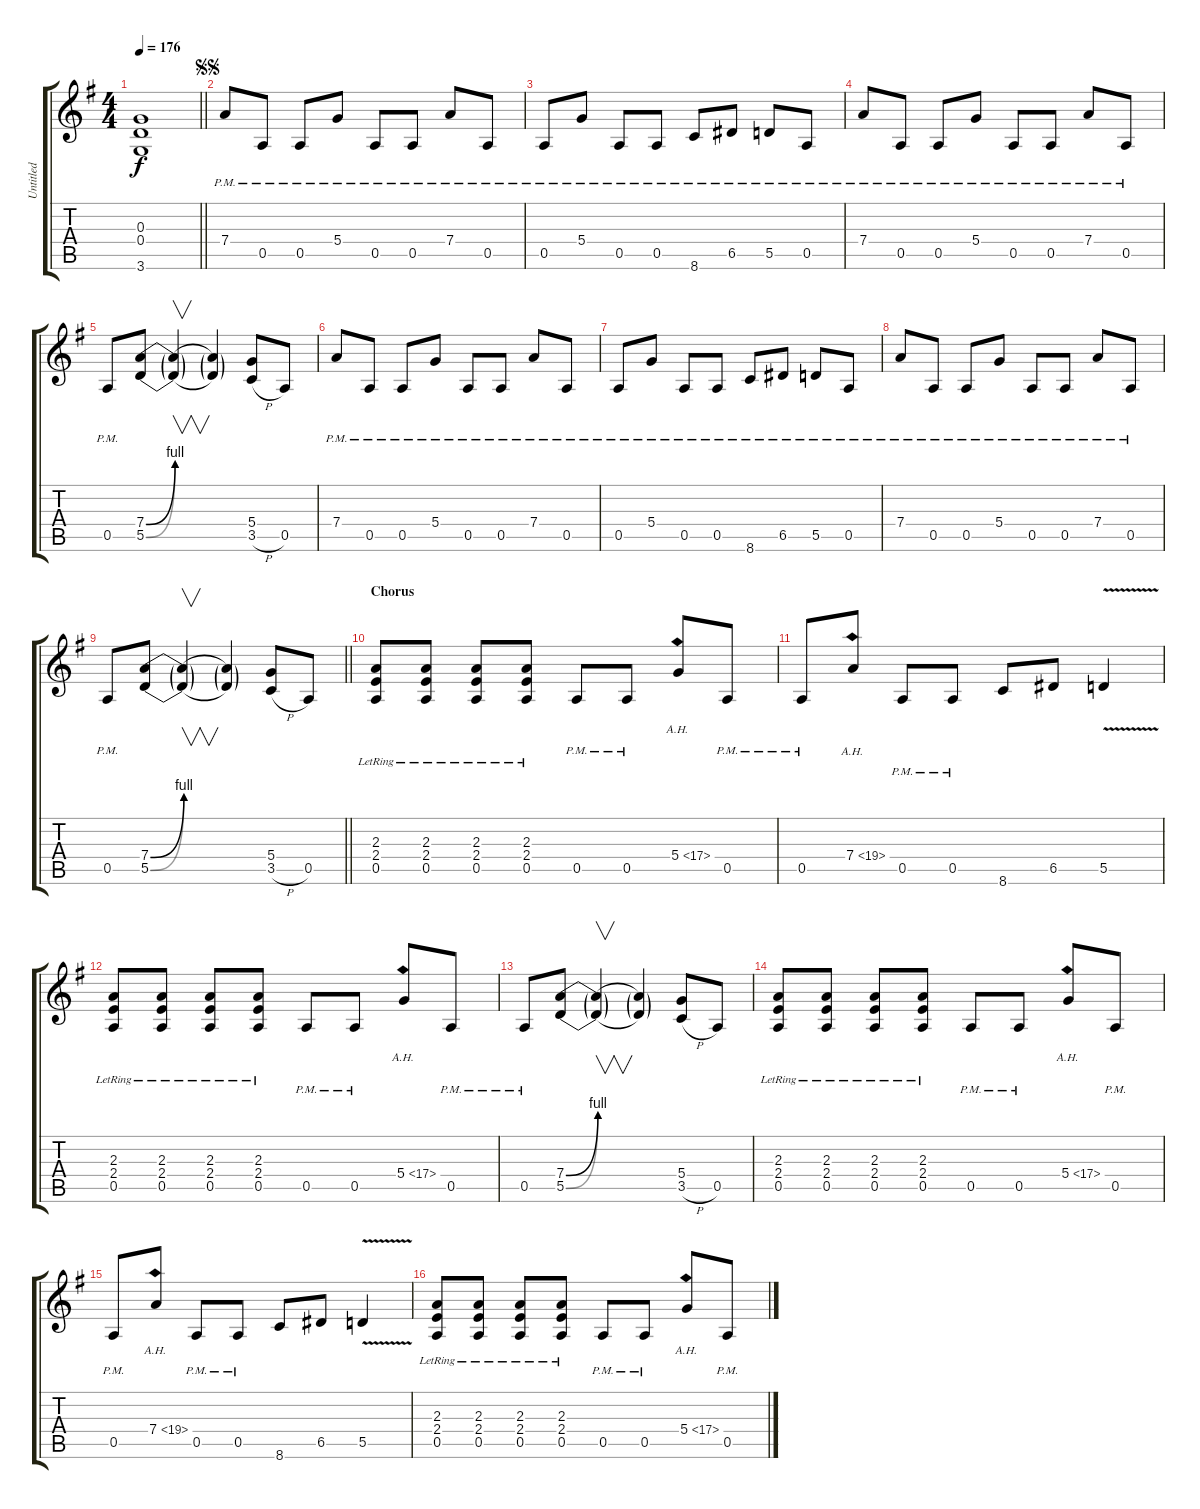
\track ("Untitled" "Untitled") {instrument distortionguitar}
\staff {score tabs}
\tuning (E4 B3 G3 D3 A2 E2) {hide}
\ts (4 4)
\tempo 176
\clef g2
\barLineRight lightlight
\ks g
(0.3{t} 0.4{t} 3.6{t}).1{dy f} |
\jump segnosegno
7.4{pm}.8 0.5{pm}.8 0.5{pm}.8 5.4{pm}.8 0.5{pm}.8 0.5{pm}.8 7.4{pm}.8 0.5{pm}.8 |
0.5{pm}.8 5.4{pm}.8 0.5{pm}.8 0.5{pm}.8 8.6{pm}.8 6.5{pm}.8 5.5{pm}.8 0.5{pm}.8 |
7.4{pm}.8 0.5{pm}.8 0.5{pm}.8 5.4{pm}.8 0.5{pm}.8 0.5{pm}.8 7.4{pm}.8 0.5{pm}.8 |
0.5{pm}.8 (7.4{be (bend 0 0 60 4)} 5.5{be (bend 0 0 60 4)}).8 (7.4{be (hold 40 0 60 0) t} 5.5{be (hold 40 0 60 0) t}).4{v} (7.4{t} 5.5{t}).4 (5.4 3.5{h}).8 0.5.8 |
7.4{pm}.8 0.5{pm}.8 0.5{pm}.8 5.4{pm}.8 0.5{pm}.8 0.5{pm}.8 7.4{pm}.8 0.5{pm}.8 |
0.5{pm}.8 5.4{pm}.8 0.5{pm}.8 0.5{pm}.8 8.6{pm}.8 6.5{pm}.8 5.5{pm}.8 0.5{pm}.8 |
7.4{pm}.8 0.5{pm}.8 0.5{pm}.8 5.4{pm}.8 0.5{pm}.8 0.5{pm}.8 7.4{pm}.8 0.5{pm}.8 |
\barLineRight lightlight
0.5{pm}.8 (7.4{be (bend 0 0 60 4)} 5.5{be (bend 0 0 60 4)}).8 (7.4{be (hold 40 0 60 0) t} 5.5{be (hold 40 0 60 0) t}).4{v} (7.4{t} 5.5{t}).4 (5.4 3.5{h}).8 0.5.8 |
\section ("" "Chorus")
(2.3{lr} 2.4{lr} 0.5{lr}).8 (2.3{lr} 2.4{lr} 0.5{lr}).8 (2.3{lr} 2.4{lr} 0.5{lr}).8 (2.3{lr} 2.4{lr} 0.5{lr}).8 0.5{pm}.8 0.5{pm}.8 5.4{ah 12}.8 0.5{pm}.8 |
0.5{pm}.8 7.4{ah 12}.8 0.5{pm}.8 0.5{pm}.8 8.6.8 6.5.8 5.5{v}.4 |
(2.3{lr} 2.4{lr} 0.5{lr}).8 (2.3{lr} 2.4{lr} 0.5{lr}).8 (2.3{lr} 2.4{lr} 0.5{lr}).8 (2.3{lr} 2.4{lr} 0.5{lr}).8 0.5{pm}.8 0.5{pm}.8 5.4{ah 12}.8 0.5{pm}.8 |
0.5{pm}.8 (7.4{be (bend 0 0 60 4)} 5.5{be (bend 0 0 60 4)}).8 (7.4{be (hold 40 0 60 0) t} 5.5{be (hold 40 0 60 0) t}).4{v} (7.4{t} 5.5{t}).4 (5.4 3.5{h}).8 0.5.8 |
(2.3{lr} 2.4{lr} 0.5{lr}).8 (2.3{lr} 2.4{lr} 0.5{lr}).8 (2.3{lr} 2.4{lr} 0.5{lr}).8 (2.3{lr} 2.4{lr} 0.5{lr}).8 0.5{pm}.8 0.5{pm}.8 5.4{ah 12}.8 0.5{pm}.8 |
0.5{pm}.8 7.4{ah 12}.8 0.5{pm}.8 0.5{pm}.8 8.6.8 6.5.8 5.5{v}.4 |
(2.3{lr} 2.4{lr} 0.5{lr}).8 (2.3{lr} 2.4{lr} 0.5{lr}).8 (2.3{lr} 2.4{lr} 0.5{lr}).8 (2.3{lr} 2.4{lr} 0.5{lr}).8 0.5{pm}.8 0.5{pm}.8 5.4{ah 12}.8 0.5{pm}.8
